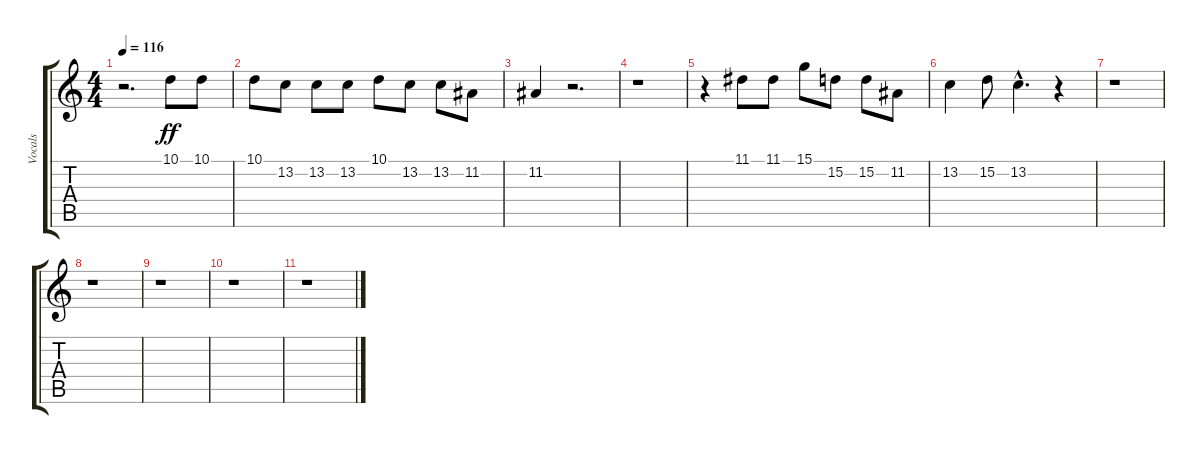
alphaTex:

\track ("Vocals" "Vocals") {instrument choiraahs}
\staff {score tabs}
\tuning (E4 B3 G3 D3 A2 E2) {hide}
\ts (4 4)
\tempo 116
\clef g2
\ks c
r.2{d dy ff} 10.1.8 10.1.8 |
10.1.8 13.2.8 13.2.8 13.2.8 10.1.8 13.2.8 13.2.8 11.2.8 |
11.2.4 r.2{d} |
r.1 |
r.4 11.1.8 11.1.8 15.1.8 15.2.8 15.2.8 11.2.8 |
13.2.4 15.2.8 13.2{hac}.4{d} r.4 |
r.1 |
r.1 |
r.1 |
r.1 |
r.1
